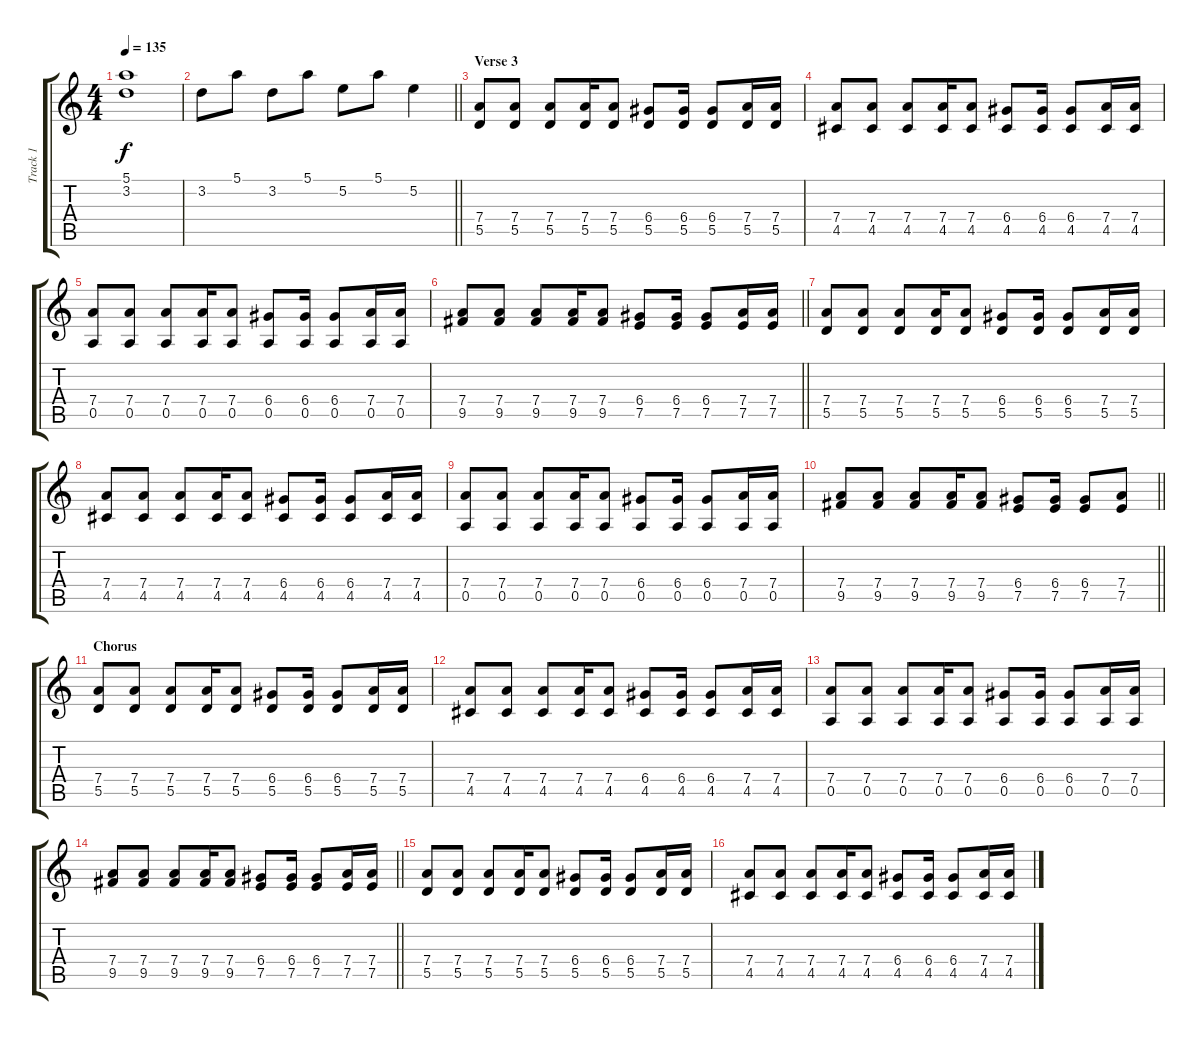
\track ("Track 1" "Track 1") {instrument electricguitarjazz}
\staff {score tabs}
\tuning (E4 B3 G3 D3 A2 E2) {hide}
\ts (4 4)
\tempo 135
\clef g2
\ks c
(5.1 3.2).1{dy f} |
\barLineRight lightlight
3.2.8 5.1.8 3.2.8 5.1.8 5.2.8 5.1.8 5.2.4 |
\section ("" "Verse 3")
(7.4 5.5).8 (7.4 5.5).8 (7.4 5.5).8 (7.4 5.5).16 (7.4 5.5).8 (6.4 5.5).8 (6.4 5.5).16 (6.4 5.5).8 (7.4 5.5).16 (7.4 5.5).16 |
(7.4 4.5).8 (7.4 4.5).8 (7.4 4.5).8 (7.4 4.5).16 (7.4 4.5).8 (6.4 4.5).8 (6.4 4.5).16 (6.4 4.5).8 (7.4 4.5).16 (7.4 4.5).16 |
(7.4 0.5).8 (7.4 0.5).8 (7.4 0.5).8 (7.4 0.5).16 (7.4 0.5).8 (6.4 0.5).8 (6.4 0.5).16 (6.4 0.5).8 (7.4 0.5).16 (7.4 0.5).16 |
\barLineRight lightlight
(7.4 9.5).8 (7.4 9.5).8 (7.4 9.5).8 (7.4 9.5).16 (7.4 9.5).8 (6.4 7.5).8 (6.4 7.5).16 (6.4 7.5).8 (7.4 7.5).16 (7.4 7.5).16 |
(7.4 5.5).8 (7.4 5.5).8 (7.4 5.5).8 (7.4 5.5).16 (7.4 5.5).8 (6.4 5.5).8 (6.4 5.5).16 (6.4 5.5).8 (7.4 5.5).16 (7.4 5.5).16 |
(7.4 4.5).8 (7.4 4.5).8 (7.4 4.5).8 (7.4 4.5).16 (7.4 4.5).8 (6.4 4.5).8 (6.4 4.5).16 (6.4 4.5).8 (7.4 4.5).16 (7.4 4.5).16 |
(7.4 0.5).8 (7.4 0.5).8 (7.4 0.5).8 (7.4 0.5).16 (7.4 0.5).8 (6.4 0.5).8 (6.4 0.5).16 (6.4 0.5).8 (7.4 0.5).16 (7.4 0.5).16 |
\barLineRight lightlight
(7.4 9.5).8 (7.4 9.5).8 (7.4 9.5).8 (7.4 9.5).16 (7.4 9.5).8 (6.4 7.5).8 (6.4 7.5).16 (6.4 7.5).8 (7.4 7.5).8 |
\section ("" "Chorus")
(7.4 5.5).8 (7.4 5.5).8 (7.4 5.5).8 (7.4 5.5).16 (7.4 5.5).8 (6.4 5.5).8 (6.4 5.5).16 (6.4 5.5).8 (7.4 5.5).16 (7.4 5.5).16 |
(7.4 4.5).8 (7.4 4.5).8 (7.4 4.5).8 (7.4 4.5).16 (7.4 4.5).8 (6.4 4.5).8 (6.4 4.5).16 (6.4 4.5).8 (7.4 4.5).16 (7.4 4.5).16 |
(7.4 0.5).8 (7.4 0.5).8 (7.4 0.5).8 (7.4 0.5).16 (7.4 0.5).8 (6.4 0.5).8 (6.4 0.5).16 (6.4 0.5).8 (7.4 0.5).16 (7.4 0.5).16 |
\barLineRight lightlight
(7.4 9.5).8 (7.4 9.5).8 (7.4 9.5).8 (7.4 9.5).16 (7.4 9.5).8 (6.4 7.5).8 (6.4 7.5).16 (6.4 7.5).8 (7.4 7.5).16 (7.4 7.5).16 |
(7.4 5.5).8 (7.4 5.5).8 (7.4 5.5).8 (7.4 5.5).16 (7.4 5.5).8 (6.4 5.5).8 (6.4 5.5).16 (6.4 5.5).8 (7.4 5.5).16 (7.4 5.5).16 |
(7.4 4.5).8 (7.4 4.5).8 (7.4 4.5).8 (7.4 4.5).16 (7.4 4.5).8 (6.4 4.5).8 (6.4 4.5).16 (6.4 4.5).8 (7.4 4.5).16 (7.4 4.5).16
